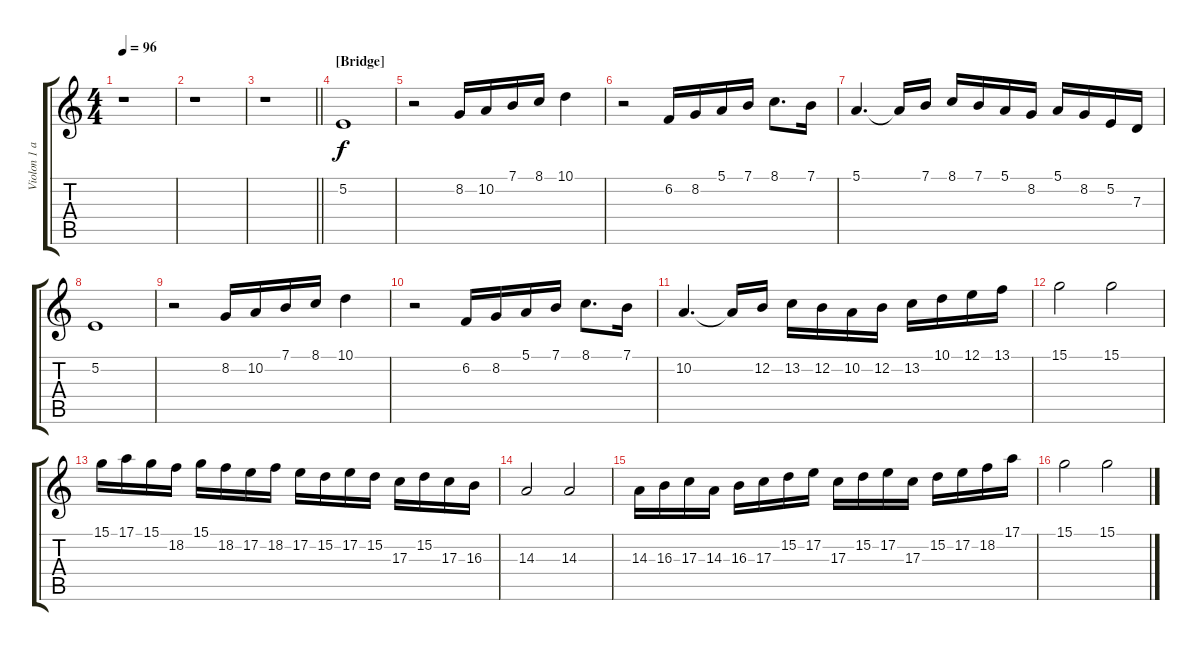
\track ("Violon 1 arranged/guitar" "Violon 1 a") {instrument violin}
\staff {score tabs}
\tuning (E4 B3 G3 D3 A2 E2) {hide}
\ts (4 4)
\tempo 96
\clef g2
\ks c
r.1{dy f} |
r.1 |
\barLineRight lightlight
r.1 |
\section ("" "[Bridge]")
5.2.1 |
r.2 8.2.16 10.2.16 7.1.16 8.1.16 10.1.4 |
r.2 6.2.16 8.2.16 5.1.16 7.1.16 8.1.8{d} 7.1.16 |
5.1.4{d} 5.1{t}.16 7.1.16 8.1.16 7.1.16 5.1.16 8.2.16 5.1.16 8.2.16 5.2.16 7.3.16 |
5.2.1 |
r.2 8.2.16 10.2.16 7.1.16 8.1.16 10.1.4 |
r.2 6.2.16 8.2.16 5.1.16 7.1.16 8.1.8{d} 7.1.16 |
10.2.4{d} 10.2{t}.16 12.2.16 13.2.16 12.2.16 10.2.16 12.2.16 13.2.16 10.1.16 12.1.16 13.1.16 |
15.1.2 15.1.2 |
15.1.16 17.1.16 15.1.16 18.2.16 15.1.16 18.2.16 17.2.16 18.2.16 17.2.16 15.2.16 17.2.16 15.2.16 17.3.16 15.2.16 17.3.16 16.3.16 |
14.3.2 14.3.2 |
14.3.16 16.3.16 17.3.16 14.3.16 16.3.16 17.3.16 15.2.16 17.2.16 17.3.16 15.2.16 17.2.16 17.3.16 15.2.16 17.2.16 18.2.16 17.1.16 |
15.1.2 15.1.2
